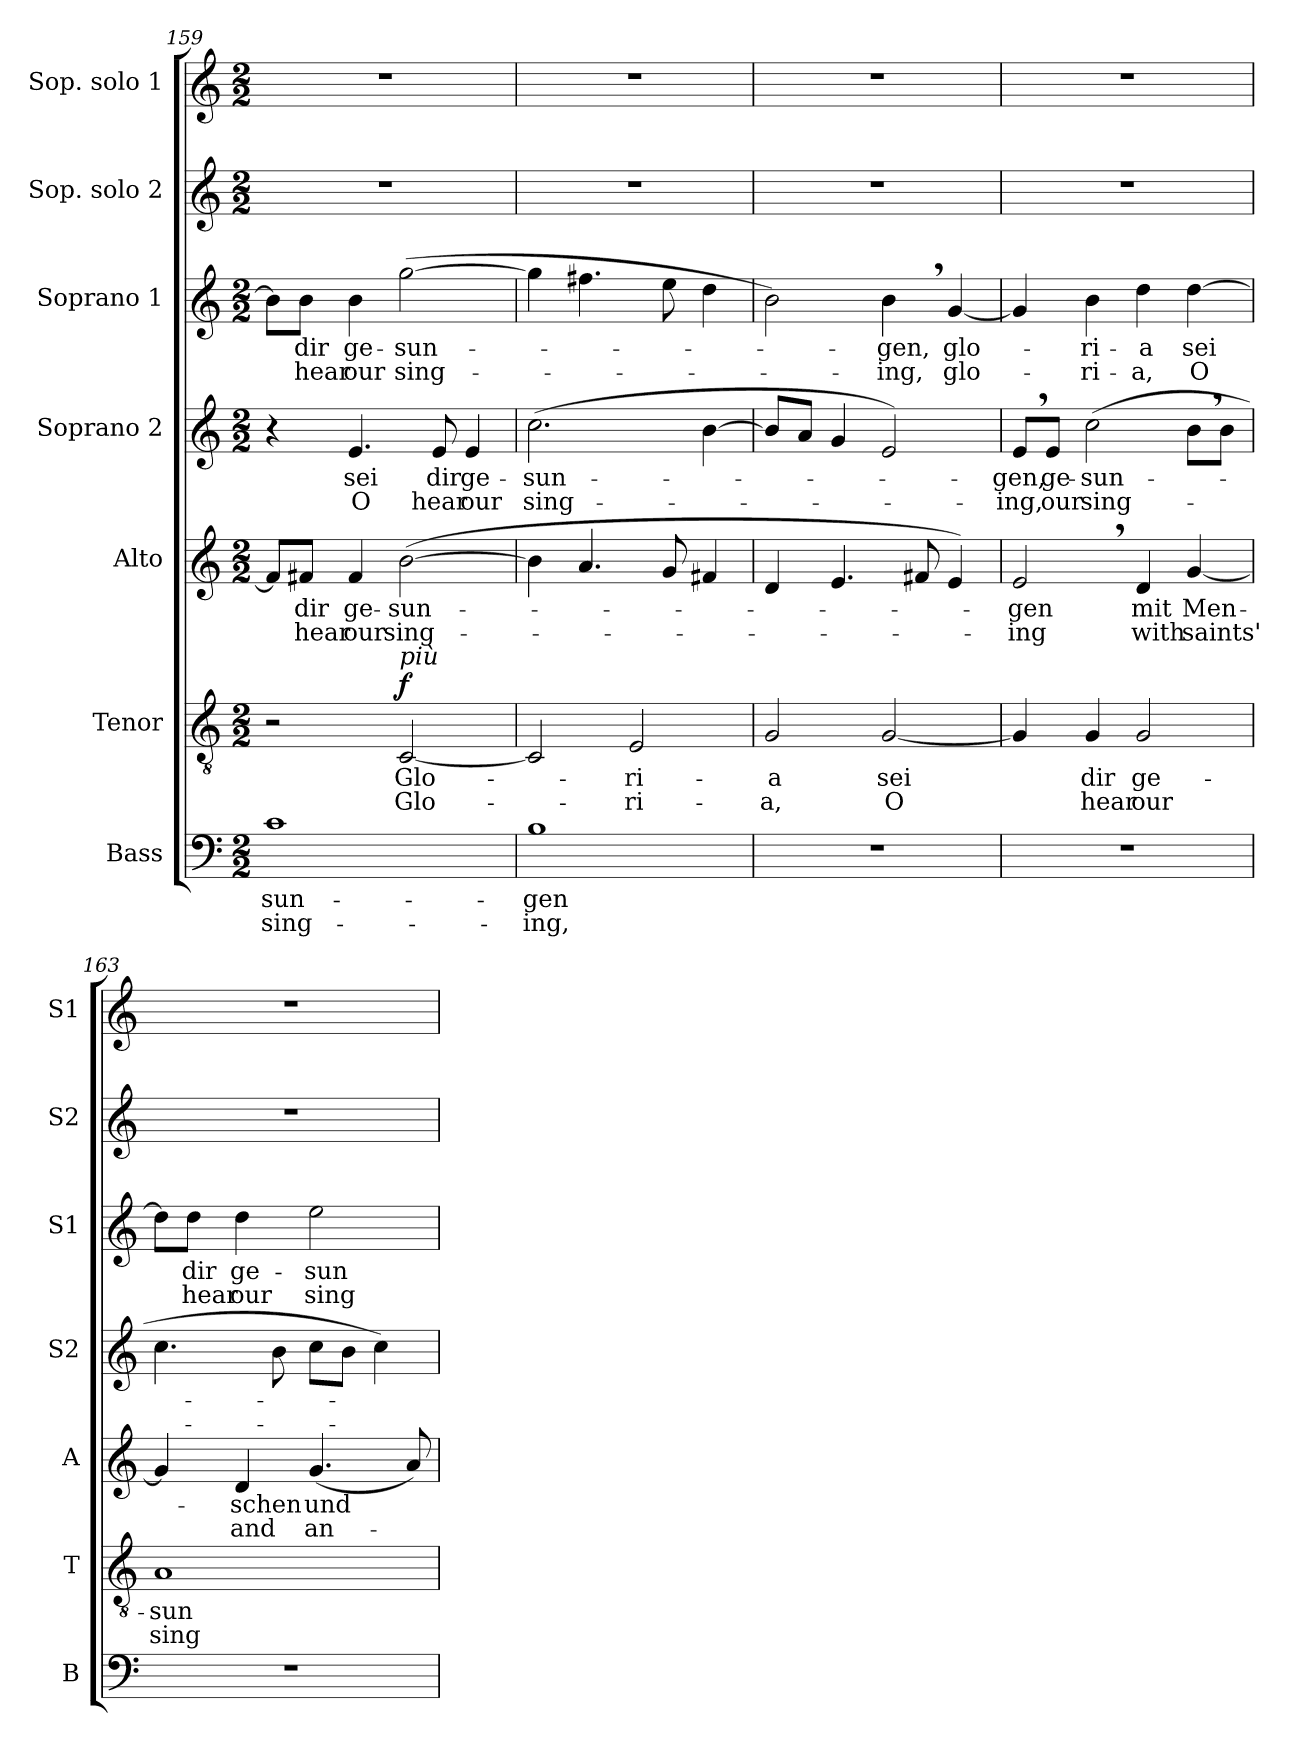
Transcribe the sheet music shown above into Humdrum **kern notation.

**kern	**text	**text	**kern	**text	**text	**dynam	**kern	**text	**text	**kern	**text	**text	**kern	**text	**text	**kern	**kern
*part7	*part7	*part7	*part6	*part6	*part6	*part6	*part5	*part5	*part5	*part4	*part4	*part4	*part3	*part3	*part3	*part2	*part1
*staff7	*staff7	*staff7	*staff6	*staff6	*staff6	*staff6	*staff5	*staff5	*staff5	*staff4	*staff4	*staff4	*staff3	*staff3	*staff3	*staff2	*staff1
*I"Bass	*	*	*I"Tenor	*	*	*	*I"Alto	*	*	*I"Soprano 2	*	*	*I"Soprano 1	*	*	*I"Sop. solo 2	*I"Sop. solo 1
*I'B	*	*	*I'T	*	*	*	*I'A	*	*	*I'S2	*	*	*I'S1	*	*	*I'S2	*I'S1
*clefF4	*	*	*clefGv2	*	*	*	*clefG2	*	*	*clefG2	*	*	*clefG2	*	*	*clefG2	*clefG2
*k[]	*	*	*k[]	*	*	*	*k[]	*	*	*k[]	*	*	*k[]	*	*	*k[]	*k[]
*C:	*	*	*C:	*	*	*	*C:	*	*	*C:	*	*	*C:	*	*	*C:	*C:
*M2/2	*	*	*M2/2	*	*	*	*M2/2	*	*	*M2/2	*	*	*M2/2	*	*	*M2/2	*M2/2
=159	=159	=159	=159	=159	=159	=159	=159	=159	=159	=159	=159	=159	=159	=159	=159	=159	=159
!	!LO:LY:b	!LO:LY:b	!	!	!	!	!	!	!	!	!	!	!	!	!	!	!
1c	-sun-	sing-	2r	.	.	.	8f#/L]	.	.	4r	.	.	8b\L]	.	.	1r	1r
!	!	!	!	!	!	!	!	!LO:LY:b	!LO:LY:b	!	!	!	!	!	!	!	!
!	!	!	!	!	!	!	!	!	!	!	!	!	!	!LO:LY:b	!LO:LY:b	!	!
.	.	.	.	.	.	.	8f#X/J	dir	hear	.	.	.	8b\J	dir	hear	.	.
!	!	!	!	!	!	!	!	!LO:LY:b	!LO:LY:b	!	!	!	!	!	!	!	!
!	!	!	!	!	!	!	!	!	!	!	!LO:LY:b	!LO:LY:b	!	!	!	!	!
!	!	!	!	!	!	!	!	!	!	!	!	!	!	!LO:LY:b	!LO:LY:b	!	!
.	.	.	.	.	.	.	4f#/	ge-	our	4.e/	sei	O	4b\	ge-	our	.	.
!	!	!	!	!LO:LY:b	!LO:LY:b	!	!	!	!	!	!	!	!	!	!	!	!
!	!	!	!	!	!	!	!	!LO:LY:b	!LO:LY:b	!	!	!	!	!	!	!	!
!	!	!	!LO:TX:a:i:t=più	!	!	!	!	!	!	!	!	!	!	!	!	!	!
!	!	!	!	!	!	!LO:DY:a	!	!	!	!	!	!	!	!LO:LY:b	!LO:LY:b	!	!
.	.	.	[2C/	Glo-	Glo-	f	(>[2b\	-sun-	sing-	.	.	.	(>[2gg\	-sun-	sing-	.	.
!	!	!	!	!	!	!	!	!	!	!	!LO:LY:b	!LO:LY:b	!	!	!	!	!
.	.	.	.	.	.	.	.	.	.	8e/	dir	hear	.	.	.	.	.
!	!	!	!	!	!	!	!	!	!	!	!LO:LY:b	!LO:LY:b	!	!	!	!	!
.	.	.	.	.	.	.	.	.	.	4e/	ge-	our	.	.	.	.	.
=160	=160	=160	=160	=160	=160	=160	=160	=160	=160	=160	=160	=160	=160	=160	=160	=160	=160
!	!LO:LY:b	!LO:LY:b	!	!	!	!	!	!	!	!	!	!	!	!	!	!	!
!	!	!	!	!	!	!	!	!	!	!	!LO:LY:b	!LO:LY:b	!	!	!	!	!
1B	-gen	-ing,	2C/]	.	.	.	4b\]	.	.	(>2.cc\	-sun-	sing-	4gg\]	.	.	1r	1r
.	.	.	.	.	.	.	4.a/	.	.	.	.	.	4.ff#X\	.	.	.	.
!	!	!	!	!LO:LY:b	!LO:LY:b	!	!	!	!	!	!	!	!	!	!	!	!
.	.	.	2E/	-ri-	-ri-	.	.	.	.	.	.	.	.	.	.	.	.
.	.	.	.	.	.	.	8g/	.	.	.	.	.	8ee\	.	.	.	.
.	.	.	.	.	.	.	4f#X/	.	.	[4b\	.	.	4dd\	.	.	.	.
=161	=161	=161	=161	=161	=161	=161	=161	=161	=161	=161	=161	=161	=161	=161	=161	=161	=161
!	!	!	!	!LO:LY:b	!LO:LY:b	!	!	!	!	!	!	!	!	!	!	!	!
1r	.	.	2G/	-a	-a,	.	4d/	.	.	8b/L]	.	.	2b\)	.	.	1r	1r
.	.	.	.	.	.	.	.	.	.	8a/J	.	.	.	.	.	.	.
.	.	.	.	.	.	.	4.e/	.	.	4g/	.	.	.	.	.	.	.
!	!	!	!	!LO:LY:b	!LO:LY:b	!	!	!	!	!	!	!	!	!	!	!	!
!	!	!	!	!	!	!	!	!	!	!	!	!	!	!LO:LY:b	!LO:LY:b	!	!
.	.	.	[2G/	sei	O	.	.	.	.	2e/)	.	.	4b,>\	-gen,	-ing,	.	.
.	.	.	.	.	.	.	8f#X/	.	.	.	.	.	.	.	.	.	.
!	!	!	!	!	!	!	!	!	!	!	!	!	!	!LO:LY:b	!LO:LY:b	!	!
.	.	.	.	.	.	.	4e/)	.	.	.	.	.	[4g/	glo-	glo-	.	.
=162	=162	=162	=162	=162	=162	=162	=162	=162	=162	=162	=162	=162	=162	=162	=162	=162	=162
!	!	!	!	!	!	!	!	!LO:LY:b	!LO:LY:b	!	!	!	!	!	!	!	!
!	!	!	!	!	!	!	!	!	!	!	!LO:LY:b	!LO:LY:b	!	!	!	!	!
1r	.	.	4G/]	.	.	.	2e,>/	-gen	-ing	8e,>/L	-gen,	-ing,	4g/]	.	.	1r	1r
!	!	!	!	!	!	!	!	!	!	!	!LO:LY:b	!LO:LY:b	!	!	!	!	!
.	.	.	.	.	.	.	.	.	.	8e/J	ge-	our	.	.	.	.	.
!	!	!	!	!LO:LY:b	!LO:LY:b	!	!	!	!	!	!	!	!	!	!	!	!
!	!	!	!	!	!	!	!	!	!	!	!LO:LY:b	!LO:LY:b	!	!	!	!	!
!	!	!	!	!	!	!	!	!	!	!	!	!	!	!LO:LY:b	!LO:LY:b	!	!
.	.	.	4G/	dir	hear	.	.	.	.	(>2cc\	-sun-	sing-	4b\	-ri-	-ri-	.	.
!	!	!	!	!LO:LY:b	!LO:LY:b	!	!	!	!	!	!	!	!	!	!	!	!
!	!	!	!	!	!	!	!	!LO:LY:b	!LO:LY:b	!	!	!	!	!	!	!	!
!	!	!	!	!	!	!	!	!	!	!	!	!	!	!LO:LY:b	!LO:LY:b	!	!
.	.	.	2G/	ge-	our	.	4d/	mit	with	.	.	.	4dd\	-a	-a,	.	.
!	!	!	!	!	!	!	!	!LO:LY:b	!LO:LY:b	!	!	!	!	!	!	!	!
!	!	!	!	!	!	!	!	!	!	!	!	!	!	!LO:LY:b	!LO:LY:b	!	!
.	.	.	.	.	.	.	[4g/	Men-	saints'	8b,>\L	.	.	[4dd\	sei	O	.	.
.	.	.	.	.	.	.	.	.	.	8b\J	.	.	.	.	.	.	.
=163	=163	=163	=163	=163	=163	=163	=163	=163	=163	=163	=163	=163	=163	=163	=163	=163	=163
!	!	!	!	!LO:LY:b	!LO:LY:b	!	!	!	!	!	!	!	!	!	!	!	!
1r	.	.	1A	-sun-	sing-	.	4g/]	.	.	4.cc\	.	.	8dd\L]	.	.	1r	1r
!	!	!	!	!	!	!	!	!	!	!	!	!	!	!LO:LY:b	!LO:LY:b	!	!
.	.	.	.	.	.	.	.	.	.	.	.	.	8dd\J	dir	hear	.	.
!	!	!	!	!	!	!	!	!LO:LY:b	!LO:LY:b	!	!	!	!	!	!	!	!
!	!	!	!	!	!	!	!	!	!	!	!	!	!	!LO:LY:b	!LO:LY:b	!	!
.	.	.	.	.	.	.	4d/	-schen­	and	.	.	.	4dd\	ge-	our	.	.
.	.	.	.	.	.	.	.	.	.	8b\	.	.	.	.	.	.	.
!	!	!	!	!	!	!	!	!LO:LY:b	!LO:LY:b	!	!	!	!	!	!	!	!
!	!	!	!	!	!	!	!	!	!	!	!	!	!	!LO:LY:b	!LO:LY:b	!	!
.	.	.	.	.	.	.	(<4.g/	und	an-	8cc\L	.	.	2ee\	-sun-	sing-	.	.
.	.	.	.	.	.	.	.	.	.	8b\J	.	.	.	.	.	.	.
.	.	.	.	.	.	.	.	.	.	4cc\)	.	.	.	.	.	.	.
.	.	.	.	.	.	.	8a/)	.	.	.	.	.	.	.	.	.	.
=	=	=	=	=	=	=	=	=	=	=	=	=	=	=	=	=	=
*-	*-	*-	*-	*-	*-	*-	*-	*-	*-	*-	*-	*-	*-	*-	*-	*-	*-
